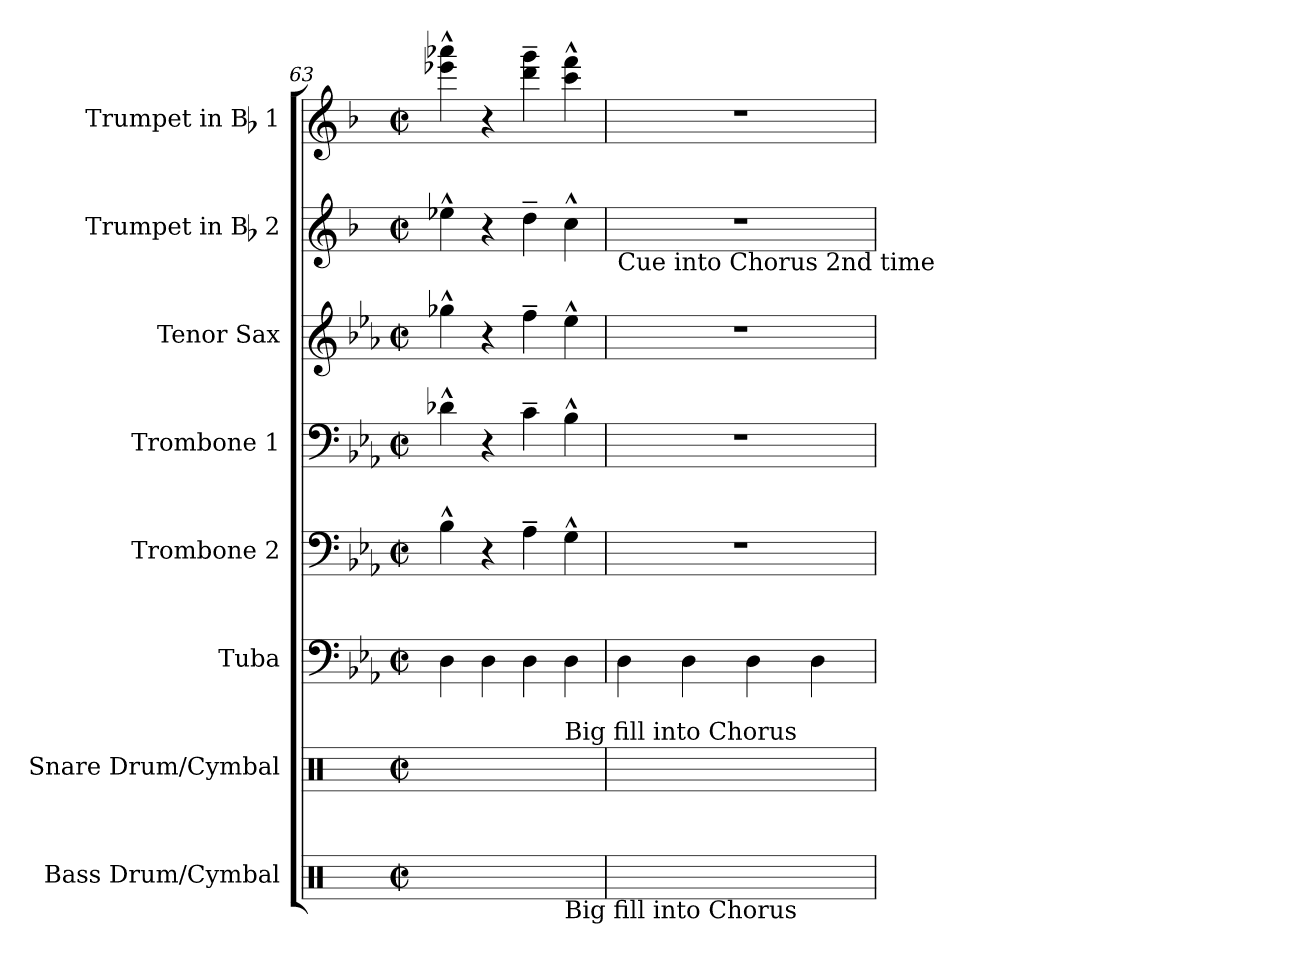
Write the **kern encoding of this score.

**kern	**kern	**kern	**kern	**kern	**kern	**kern	**kern
*part8	*part7	*part6	*part5	*part4	*part3	*part2	*part1
*staff8	*staff7	*staff6	*staff5	*staff4	*staff3	*staff2	*staff1
*I"Bass Drum/Cymbal	*I"Snare Drum/Cymbal	*I"Tuba	*I"Trombone 2	*I"Trombone 1	*I"Tenor Sax	*I"Trumpet in Bb 2	*I"Trumpet in Bb 1
*I'B.D./Cym	*I'S.D./Cym	*I'Tuba	*I'Tbn. 2	*I'Tbn. 1	*I'T. Sx.	*	*
*clefX	*clefX	*clefF4	*clefF4	*clefF4	*clefG2	*clefG2	*clefG2
*	*	*	*	*	*ITrd8c14	*ITrd1c2	*ITrd1c2
*k[]	*k[]	*k[b-e-a-]	*k[b-e-a-]	*k[b-e-a-]	*k[b-e-a-]	*k[b-e-a-]	*k[b-e-a-]
*C:	*C:	*E-:	*E-:	*E-:	*E-:	*E-:	*E-:
*M2/2	*M2/2	*M2/2	*M2/2	*M2/2	*M2/2	*M2/2	*M2/2
*met(c|)	*met(c|)	*met(c|)	*met(c|)	*met(c|)	*met(c|)	*met(c|)	*met(c|)
=63	=63	=63	=63	=63	=63	=63	=63
4Ri\	4Ri\	4Di\	4B-^^i\	4d-X^^i\	4g-X^^i\	4dd-X^^i\	4ddd-Xi\^^ 4ggg-Xi^^
4Ri\	4Ri\	4Di\	4r	4r	4r	4r	4r
4Ri\	4Ri\	4Di\	4A-~i\	4c~i\	4f~i\	4cc~i\	4ccci\~ 4fffi~
!	!LO:TX:a:t=Big fill into Chorus	!	!	!	!	!	!
!LO:TX:b:t=Big fill into Chorus	!	!	!	!	!	!	!
4Ri\	4Ri\	4Di\	4G^^i\	4B-^^i\	4e-^^i\	4b-^^i\	4bb-i\^^ 4eee-i^^
=64	=64	=64	=64	=64	=64	=64	=64
!	!	!	!	!	!	!LO:TX:b:t=Cue into Chorus 2nd time	!
4Ri\	4Ri\	4Di\	1r	1r	1r	1r	1r
4Ri\	4Ri\	4Di\	.	.	.	.	.
4Ri\	4Ri\	4Di\	.	.	.	.	.
4Ri\	4Ri\	4Di\	.	.	.	.	.
=	=	=	=	=	=	=	=
*-	*-	*-	*-	*-	*-	*-	*-
